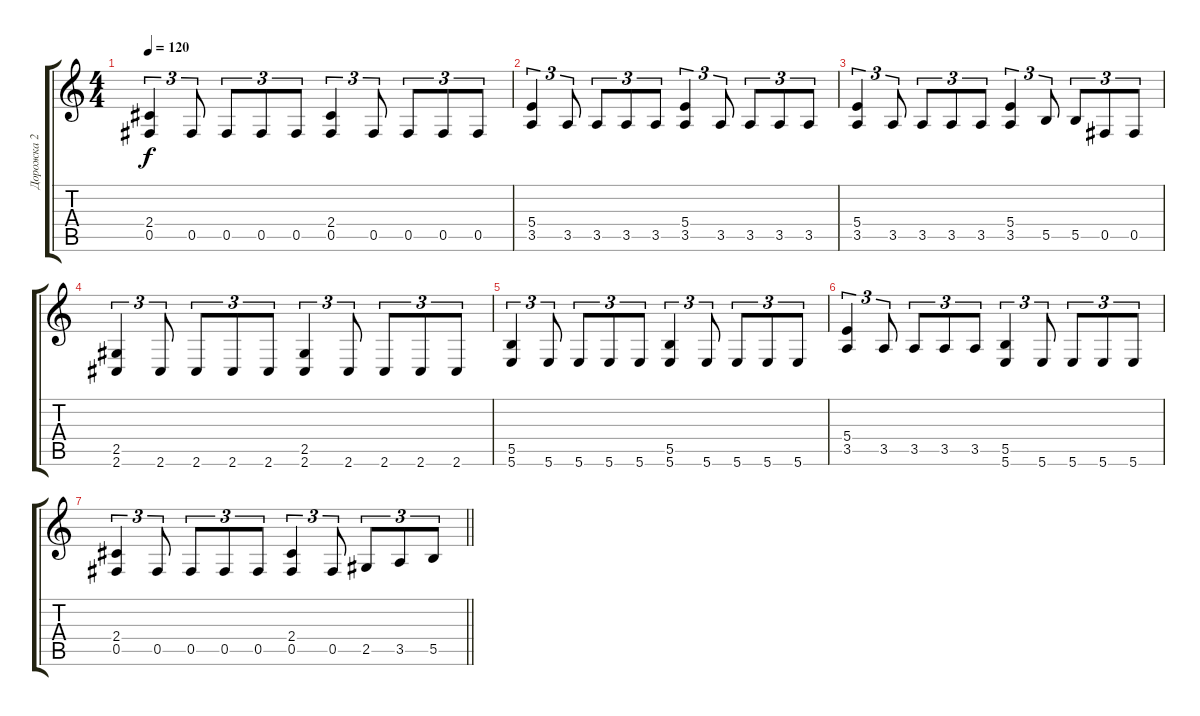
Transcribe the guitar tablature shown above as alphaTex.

\track ("Дорожка 2" "Дорожка 2") {instrument distortionguitar}
\staff {score tabs}
\tuning (Db4 Ab3 E3 B2 Gb2 B1) {hide}
\ts (4 4)
\tempo 120
\clef g2
\ks c
(2.4 0.5).4{tu (3 2) dy f} 0.5.8{tu (3 2)} 0.5.8{tu (3 2)} 0.5.8{tu (3 2)} 0.5.8{tu (3 2)} (2.4 0.5).4{tu (3 2)} 0.5.8{tu (3 2)} 0.5.8{tu (3 2)} 0.5.8{tu (3 2)} 0.5.8{tu (3 2)} |
(5.4 3.5).4{tu (3 2)} 3.5.8{tu (3 2)} 3.5.8{tu (3 2)} 3.5.8{tu (3 2)} 3.5.8{tu (3 2)} (5.4 3.5).4{tu (3 2)} 3.5.8{tu (3 2)} 3.5.8{tu (3 2)} 3.5.8{tu (3 2)} 3.5.8{tu (3 2)} |
(5.4 3.5).4{tu (3 2)} 3.5.8{tu (3 2)} 3.5.8{tu (3 2)} 3.5.8{tu (3 2)} 3.5.8{tu (3 2)} (5.4 3.5).4{tu (3 2)} 5.5.8{tu (3 2)} 5.5.8{tu (3 2)} 0.5.8{tu (3 2)} 0.5.8{tu (3 2)} |
(2.5 2.6).4{tu (3 2)} 2.6.8{tu (3 2)} 2.6.8{tu (3 2)} 2.6.8{tu (3 2)} 2.6.8{tu (3 2)} (2.5 2.6).4{tu (3 2)} 2.6.8{tu (3 2)} 2.6.8{tu (3 2)} 2.6.8{tu (3 2)} 2.6.8{tu (3 2)} |
(5.5 5.6).4{tu (3 2)} 5.6.8{tu (3 2)} 5.6.8{tu (3 2)} 5.6.8{tu (3 2)} 5.6.8{tu (3 2)} (5.5 5.6).4{tu (3 2)} 5.6.8{tu (3 2)} 5.6.8{tu (3 2)} 5.6.8{tu (3 2)} 5.6.8{tu (3 2)} |
(5.4 3.5).4{tu (3 2)} 3.5.8{tu (3 2)} 3.5.8{tu (3 2)} 3.5.8{tu (3 2)} 3.5.8{tu (3 2)} (5.5 5.6).4{tu (3 2)} 5.6.8{tu (3 2)} 5.6.8{tu (3 2)} 5.6.8{tu (3 2)} 5.6.8{tu (3 2)} |
\barLineRight lightlight
(2.4 0.5).4{tu (3 2)} 0.5.8{tu (3 2)} 0.5.8{tu (3 2)} 0.5.8{tu (3 2)} 0.5.8{tu (3 2)} (2.4 0.5).4{tu (3 2)} 0.5.8{tu (3 2)} 2.5.8{tu (3 2)} 3.5.8{tu (3 2)} 5.5.8{tu (3 2)}
